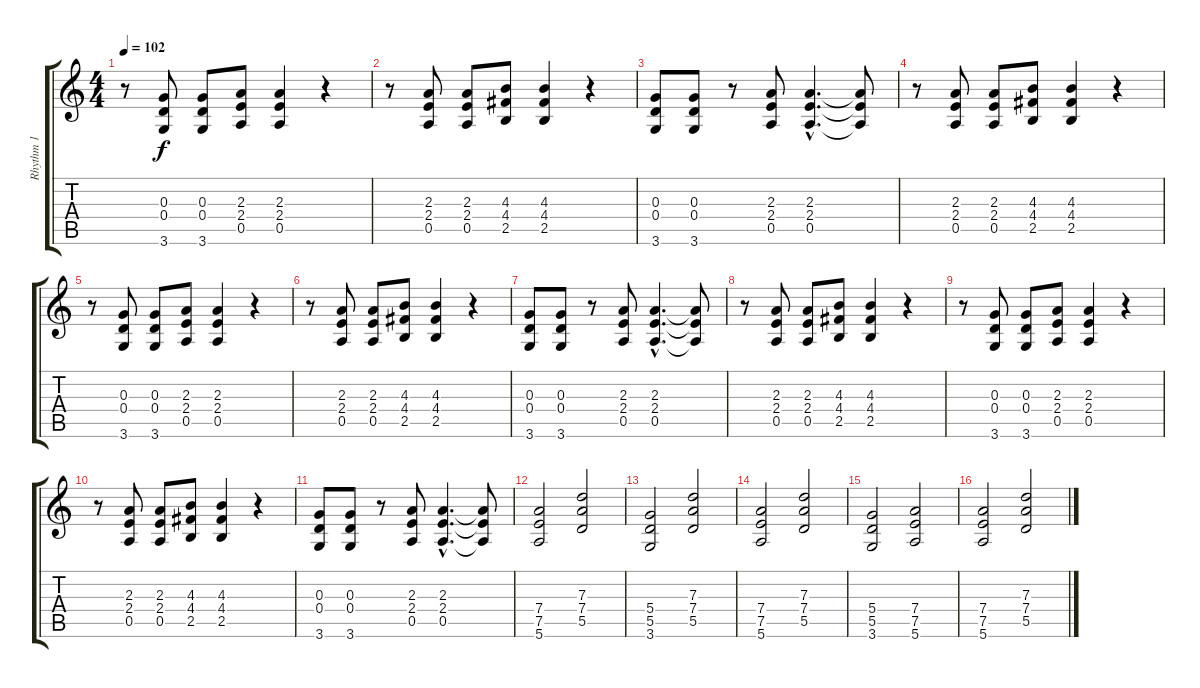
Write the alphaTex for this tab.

\track ("Rhythm 1" "Rhythm 1") {instrument distortionguitar}
\staff {score tabs}
\tuning (E4 B3 G3 D3 A2 E2) {hide}
\ts (4 4)
\tempo 102
\clef g2
\ks c
r.8{dy f} (0.3 0.4 3.6).8 (0.3 0.4 3.6).8 (2.3 2.4 0.5).8 (2.3 2.4 0.5).4 r.4 |
r.8 (2.3 2.4 0.5).8 (2.3 2.4 0.5).8 (4.3 4.4 2.5).8 (4.3 4.4 2.5).4 r.4 |
(0.3 0.4 3.6).8 (0.3 0.4 3.6).8 r.8 (2.3 2.4 0.5).8 (2.3{hac} 2.4{hac} 0.5{hac}).4{d} (2.3{t} 2.4{t} 0.5{t}).8 |
r.8 (2.3 2.4 0.5).8 (2.3 2.4 0.5).8 (4.3 4.4 2.5).8 (4.3 4.4 2.5).4 r.4 |
r.8 (0.3 0.4 3.6).8 (0.3 0.4 3.6).8 (2.3 2.4 0.5).8 (2.3 2.4 0.5).4 r.4 |
r.8 (2.3 2.4 0.5).8 (2.3 2.4 0.5).8 (4.3 4.4 2.5).8 (4.3 4.4 2.5).4 r.4 |
(0.3 0.4 3.6).8 (0.3 0.4 3.6).8 r.8 (2.3 2.4 0.5).8 (2.3{hac} 2.4{hac} 0.5{hac}).4{d} (2.3{t} 2.4{t} 0.5{t}).8 |
r.8 (2.3 2.4 0.5).8 (2.3 2.4 0.5).8 (4.3 4.4 2.5).8 (4.3 4.4 2.5).4 r.4 |
r.8 (0.3 0.4 3.6).8 (0.3 0.4 3.6).8 (2.3 2.4 0.5).8 (2.3 2.4 0.5).4 r.4 |
r.8 (2.3 2.4 0.5).8 (2.3 2.4 0.5).8 (4.3 4.4 2.5).8 (4.3 4.4 2.5).4 r.4 |
(0.3 0.4 3.6).8 (0.3 0.4 3.6).8 r.8 (2.3 2.4 0.5).8 (2.3{hac} 2.4{hac} 0.5{hac}).4{d} (2.3{t} 2.4{t} 0.5{t}).8 |
(7.4 7.5 5.6).2 (7.3 7.4 5.5).2 |
(5.4 5.5 3.6).2 (7.3 7.4 5.5).2 |
(7.4 7.5 5.6).2 (7.3 7.4 5.5).2 |
(5.4 5.5 3.6).2 (7.4 7.5 5.6).2 |
(7.4 7.5 5.6).2 (7.3 7.4 5.5).2
